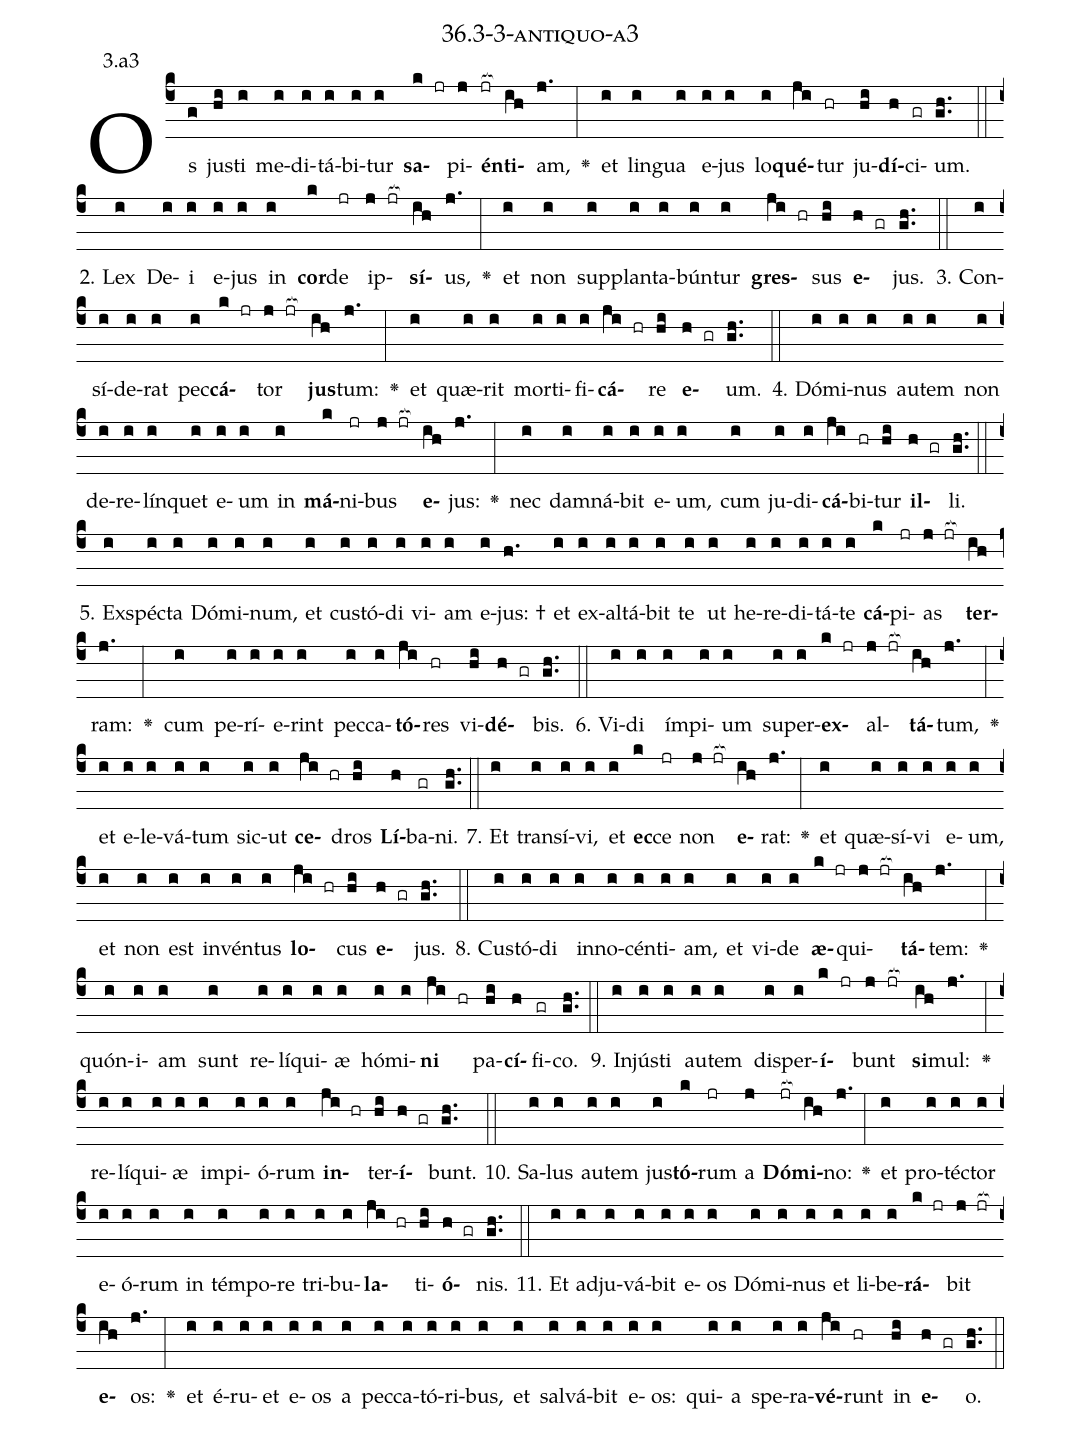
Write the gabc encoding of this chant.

name: 36.3-3-antiquo-a3;
annotation: 3.a3;
%%
(c4)Os(g) jus(hi)ti(i) me(i)di(i)tá(i)bi(i)tur(i) <b>sa</b>(k jr)pi(j)<b>én</b>(jr[ocb:1{])<b>ti</b>(ih[ocb:0}])am,(j.) <v>\greheightstar</v>(:) et(i) lin(i)gua(i) e(i)jus(i) lo(i)<b>qué</b>(ji)tur(hr) ju(hi)<b>dí</b>(h)ci(gr)um.(gh..) (::)
2. Lex(i) De(i)i(i) e(i)jus(i) in(i) <b>cor</b>(k)de(jr) ip(j jr[ocb:1{])<b>sí</b>(ih[ocb:0}])us,(j.) <v>\greheightstar</v>(:) et(i) non(i) sup(i)plan(i)ta(i)bún(i)tur(i) <b>gres</b>(ji hr)sus(hi) <b>e</b>(h gr)jus.(gh..) (::)
3. Con(i)sí(i)de(i)rat(i) pec(i)<b>cá</b>(k jr)tor(j jr[ocb:1{]) <b>jus</b>(ih[ocb:0}])tum:(j.) <v>\greheightstar</v>(:) et(i) quæ(i)rit(i) mor(i)ti(i)fi(i)<b>cá</b>(ji hr)re(hi) <b>e</b>(h gr)um.(gh..) (::)
4. Dó(i)mi(i)nus(i) au(i)tem(i) non(i) de(i)re(i)lín(i)quet(i) e(i)um(i) in(i) <b>má</b>(k)ni(jr)bus(j jr[ocb:1{]) <b>e</b>(ih[ocb:0}])jus:(j.) <v>\greheightstar</v>(:) nec(i) dam(i)ná(i)bit(i) e(i)um,(i) cum(i) ju(i)di(i)<b>cá</b>(ji)bi(hr)tur(hi) <b>il</b>(h gr)li.(gh..) (::)
5. Ex(i)spéc(i)ta(i) Dó(i)mi(i)num,(i) et(i) cus(i)tó(i)di(i) vi(i)am(i) e(i)jus: †(h.) et(i) ex(i)al(i)tá(i)bit(i) te(i) ut(i) he(i)re(i)di(i)tá(i)te(i) <b>cá</b>(k)pi(jr)as(j jr[ocb:1{]) <b>ter</b>(ih[ocb:0}])ram:(j.) <v>\greheightstar</v>(:) cum(i) pe(i)rí(i)e(i)rint(i) pec(i)ca(i)<b>tó</b>(ji)res(hr) vi(hi)<b>dé</b>(h gr)bis.(gh..) (::)
6. Vi(i)di(i) ím(i)pi(i)um(i) su(i)per(i)<b>ex</b>(k jr)al(j jr[ocb:1{])<b>tá</b>(ih[ocb:0}])tum,(j.) <v>\greheightstar</v>(:) et(i) e(i)le(i)vá(i)tum(i) sic(i)ut(i) <b>ce</b>(ji hr)dros(hi) <b>Lí</b>(h)ba(gr)ni.(gh..) (::)
7. Et(i) trans(i)í(i)vi,(i) et(i) <b>ec</b>(k)ce(jr) non(j jr[ocb:1{]) <b>e</b>(ih[ocb:0}])rat:(j.) <v>\greheightstar</v>(:) et(i) quæ(i)sí(i)vi(i) e(i)um,(i) et(i) non(i) est(i) in(i)vén(i)tus(i) <b>lo</b>(ji hr)cus(hi) <b>e</b>(h gr)jus.(gh..) (::)
8. Cus(i)tó(i)di(i) in(i)no(i)cén(i)ti(i)am,(i) et(i) vi(i)de(i) <b>æ</b>(k jr)qui(j jr[ocb:1{])<b>tá</b>(ih[ocb:0}])tem:(j.) <v>\greheightstar</v>(:) quón(i)i(i)am(i) sunt(i) re(i)lí(i)qui(i)æ(i) hó(i)mi(i)<b>ni</b>(ji hr) pa(hi)<b>cí</b>(h)fi(gr)co.(gh..) (::)
9. In(i)jús(i)ti(i) au(i)tem(i) dis(i)per(i)<b>í</b>(k jr)bunt(j jr[ocb:1{]) <b>si</b>(ih[ocb:0}])mul:(j.) <v>\greheightstar</v>(:) re(i)lí(i)qui(i)æ(i) im(i)pi(i)ó(i)rum(i) <b>in</b>(ji hr)ter(hi)<b>í</b>(h gr)bunt.(gh..) (::)
10. Sa(i)lus(i) au(i)tem(i) jus(i)<b>tó</b>(k)rum(jr) a(j) <b>Dó</b>(jr[ocb:1{])<b>mi</b>(ih[ocb:0}])no:(j.) <v>\greheightstar</v>(:) et(i) pro(i)téc(i)tor(i) e(i)ó(i)rum(i) in(i) tém(i)po(i)re(i) tri(i)bu(i)<b>la</b>(ji hr)ti(hi)<b>ó</b>(h gr)nis.(gh..) (::)
11. Et(i) ad(i)ju(i)vá(i)bit(i) e(i)os(i) Dó(i)mi(i)nus(i) et(i) li(i)be(i)<b>rá</b>(k jr)bit(j jr[ocb:1{]) <b>e</b>(ih[ocb:0}])os:(j.) <v>\greheightstar</v>(:) et(i) é(i)ru(i)et(i) e(i)os(i) a(i) pec(i)ca(i)tó(i)ri(i)bus,(i) et(i) sal(i)vá(i)bit(i) e(i)os:(i) qui(i)a(i) spe(i)ra(i)<b>vé</b>(ji)runt(hr) in(hi) <b>e</b>(h gr)o.(gh..) (::)
